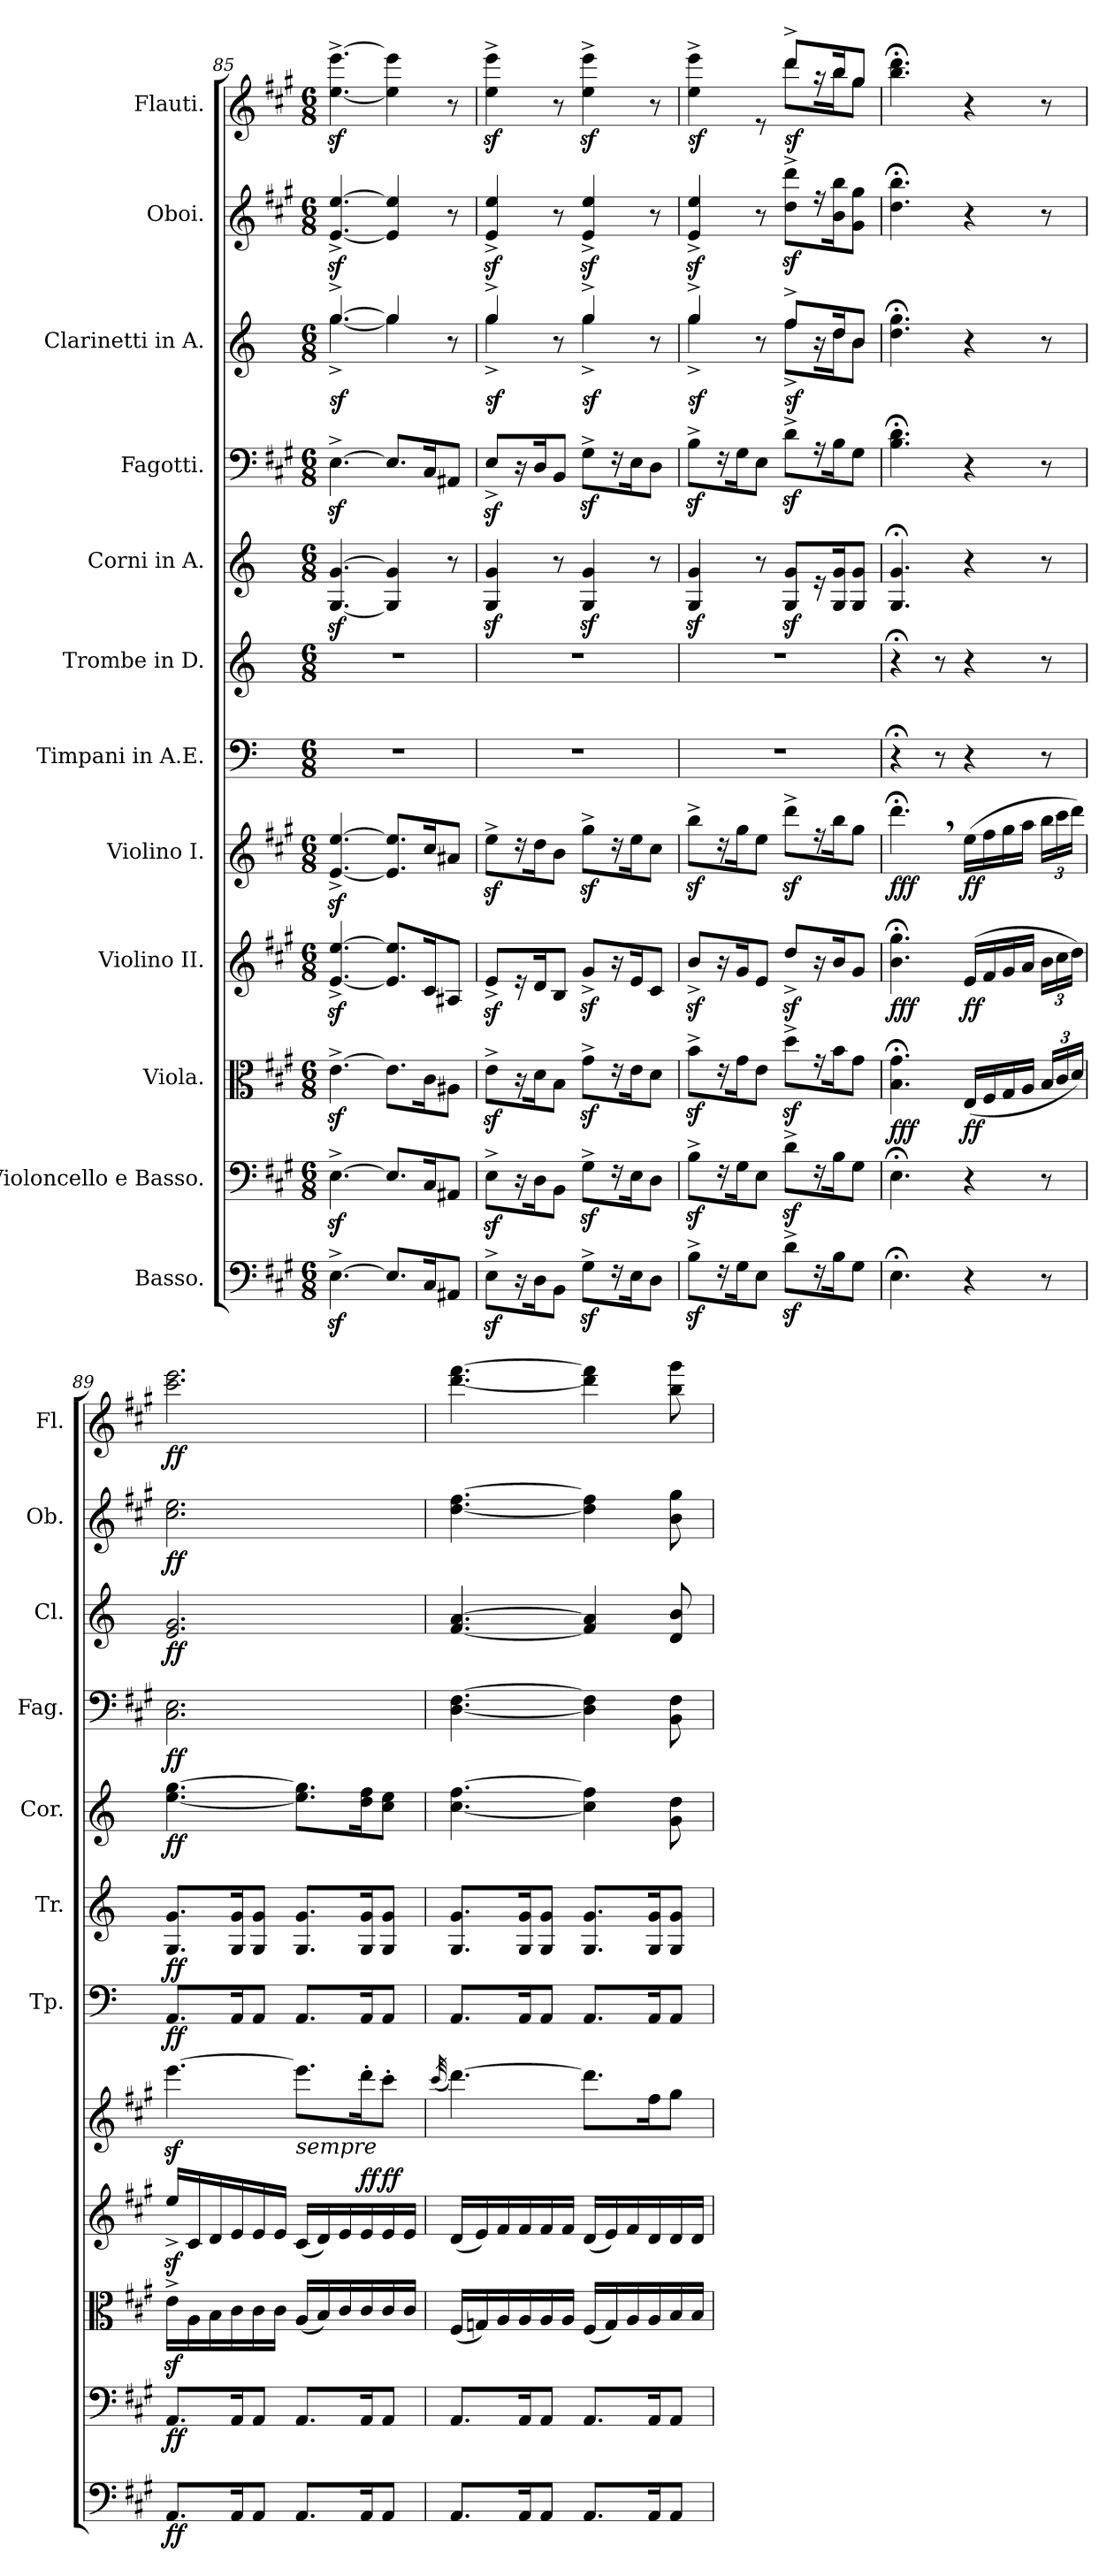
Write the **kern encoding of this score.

**kern	**dynam	**kern	**dynam	**kern	**dynam	**kern	**dynam	**kern	**dynam	**kern	**dynam	**kern	**dynam	**kern	**dynam	**kern	**dynam	**kern	**dynam	**kern	**dynam	**kern	**dynam
*part12	*part12	*part11	*part11	*part10	*part10	*part9	*part9	*part8	*part8	*part7	*part7	*part6	*part6	*part5	*part5	*part4	*part4	*part3	*part3	*part2	*part2	*part1	*part1
*staff12	*staff12	*staff11	*staff11	*staff10	*staff10	*staff9	*staff9	*staff8	*staff8	*staff7	*staff7	*staff6	*staff6	*staff5	*staff5	*staff4	*staff4	*staff3	*staff3	*staff2	*staff2	*staff1	*staff1
*I"Basso.	*	*I"Violoncello e Basso.	*	*I"Viola.	*	*I"Violino II.	*	*I"Violino I.	*	*I"Timpani in A.E.	*	*I"Trombe in D.	*	*I"Corni in A.	*	*I"Fagotti.	*	*I"Clarinetti in A.	*	*I"Oboi.	*	*I"Flauti.	*
*	*	*	*	*	*	*	*	*	*	*I'Tp.	*	*I'Tr.	*	*I'Cor.	*	*I'Fag.	*	*I'Cl.	*	*I'Ob.	*	*I'Fl.	*
*clefF4	*	*clefF4	*	*clefC3	*	*clefG2	*	*clefG2	*	*clefF4	*	*clefG2	*	*clefG2	*	*clefF4	*	*clefG2	*	*clefG2	*	*clefG2	*
*ITrd7c12	*	*	*	*	*	*	*	*	*	*	*	*ITrd-1c-2	*	*ITrd2c3	*	*	*	*ITrd2c3	*	*	*	*	*
*k[f#c#g#]	*	*k[f#c#g#]	*	*k[f#c#g#]	*	*k[f#c#g#]	*	*k[f#c#g#]	*	*k[]	*	*k[f#c#]	*	*k[f#c#g#]	*	*k[f#c#g#]	*	*k[f#c#g#]	*	*k[f#c#g#]	*	*k[f#c#g#]	*
*M6/8	*	*M6/8	*	*M6/8	*	*M6/8	*	*M6/8	*	*M6/8	*	*M6/8	*	*M6/8	*	*M6/8	*	*M6/8	*	*M6/8	*	*M6/8	*
=85	=85	=85	=85	=85	=85	=85	=85	=85	=85	=85	=85	=85	=85	=85	=85	=85	=85	=85	=85	=85	=85	=85	=85
*	*	*	*	*	*	*	*	*	*	*	*	*	*	*	*	*	*	*^	*	*	*	*	*
!	!	!	!	!	!	!	!	!	!	!	!	!	!	!	!	!	!	!	!	!LO:DY:b	!	!	!	!
[4.EEz<^\	.	[4.Ez<^\	.	[4.ez<^\	.	[4.e/z<^ [4.ee/z<^	.	[4.e/z<^ [4.ee/z<^	.	2.r	.	2.r	.	[4.E/z< [4.e/z<	.	[4.Ez<^\	.	[4.ee^/	[4.ee^\	sf	[4.e/z<^ [4.ee/z<^	.	[4.ee\z<^ [4.eee\z<^	.
8.EE/L]	.	8.E/L]	.	8.e\L]	.	8.e/] 8.ee/]L	.	8.e/] 8.ee/]L	.	.	.	.	.	4E/] 4e/]	.	8.E/L]	.	4ee/]	4ee\]	.	4e/] 4ee/]	.	4ee\] 4eee\]	.
16CC#/K	.	16C#/K	.	16c#\K	.	16c#/K	.	16cc#/K	.	.	.	.	.	.	.	16C#/K	.	.	.	.	.	.	.	.
8AAA#X/J	.	8AA#X/J	.	8A#X\J	.	8A#X/J	.	8a#X/J	.	.	.	.	.	8r	.	8AA#X/J	.	8r	8ryy	.	8r	.	8r	.
=86	=86	=86	=86	=86	=86	=86	=86	=86	=86	=86	=86	=86	=86	=86	=86	=86	=86	=86	=86	=86	=86	=86	=86	=86
!	!	!	!	!	!	!	!	!	!	!	!	!	!	!	!	!	!	!	!	!LO:DY:b	!	!	!	!
8EEz<^\L	.	8Ez<^\L	.	8ez<^\L	.	8ez<^/L	.	8eez<^\L	.	2.r	.	2.r	.	4E/z< 4e/z<	.	8Ez<^/L	.	4ee^/	4ee^\	sf	4e/z<^ 4ee/z<^	.	4ee\z<^ 4eee\z<^	.
16r	.	16r	.	16r	.	16r	.	16r	.	.	.	.	.	.	.	16r	.	.	.	.	.	.	.	.
16DD\K	.	16D\K	.	16d\K	.	16d/K	.	16dd\K	.	.	.	.	.	.	.	16D/K	.	.	.	.	.	.	.	.
8BBB\J	.	8BB\J	.	8B\J	.	8B/J	.	8b\J	.	.	.	.	.	8r	.	8BB/J	.	8r	8ryy	.	8r	.	8r	.
!	!	!	!	!	!	!	!	!	!	!	!	!	!	!	!	!	!	!	!	!LO:DY:b	!	!	!	!
8GG#z<^\L	.	8G#z<^\L	.	8g#z<^\L	.	8g#z<^/L	.	8gg#z<^\L	.	.	.	.	.	4E/z< 4e/z<	.	8G#z<^\L	.	4ee^/	4ee^\	sf	4e/z<^ 4ee/z<^	.	4ee\z<^ 4eee\z<^	.
16r	.	16r	.	16r	.	16r	.	16rdd	.	.	.	.	.	.	.	16r	.	.	.	.	.	.	.	.
16EE\K	.	16E\K	.	16e\K	.	16e/K	.	16ee\K	.	.	.	.	.	.	.	16E\K	.	.	.	.	.	.	.	.
8DD\J	.	8D\J	.	8d\J	.	8c#/J	.	8cc#\J	.	.	.	.	.	8r	.	8D\J	.	8r	8ryy	.	8r	.	8r	.
=87	=87	=87	=87	=87	=87	=87	=87	=87	=87	=87	=87	=87	=87	=87	=87	=87	=87	=87	=87	=87	=87	=87	=87	=87
*	*	*	*	*	*	*	*	*	*	*	*	*	*	*	*	*	*	*	*	*	*	*	*^	*
!	!	!	!	!	!	!	!	!	!	!	!	!	!	!	!	!	!	!	!	!LO:DY:b	!	!	!	!	!LO:DY:b
8BBz<^\L	.	8Bz<^\L	.	8bz<^\L	.	8bz<^/L	.	8bbz<^\L	.	2.r	.	2.r	.	4E/z< 4e/z<	.	8Bz<^\L	.	4ee^/	4ee^\	sf	4e/z<^ 4ee/z<^	.	4ee\^ 4eee\^	4.ryy	sf
16rF	.	16rF	.	16re	.	16r	.	16rdd	.	.	.	.	.	.	.	16rF	.	.	.	.	.	.	.	.	.
16GG#\K	.	16G#\K	.	16g#\K	.	16g#/K	.	16gg#\K	.	.	.	.	.	.	.	16G#\K	.	.	.	.	.	.	.	.	.
8EE\J	.	8E\J	.	8e\J	.	8e/J	.	8ee\J	.	.	.	.	.	8r	.	8E\J	.	8r	8ryy	.	8r	.	8re	.	.
!	!	!	!	!	!	!	!	!	!	!	!	!	!	!	!	!	!	!	!	!LO:DY:b	!	!	!	!	!LO:DY:b
8Dz<^\L	.	8dz<^\L	.	8ddz<^\L	.	8ddz<^/L	.	8dddz<^\L	.	.	.	.	.	8E/z< 8e/z<L	.	8dz<^\L	.	8dd^/L	8dd^\L	sf	8dd\z<^ 8ddd\z<^L	.	8ddd^/L	8ddd\L	sf
16rF	.	16rF	.	16rg	.	16r	.	16rff	.	.	.	.	.	16r	.	16rA	.	16r	16rffyy	.	16r	.	16raa	16reeeyy	.
16BB\K	.	16B\K	.	16b\K	.	16b/K	.	16bb\K	.	.	.	.	.	16E/ 16e/K	.	16B\K	.	16b/K	16b\K	.	16b\ 16bb\K	.	16bb/K	16bb\K	.
8GG#\J	.	8G#\J	.	8g#\J	.	8g#/J	.	8gg#\J	.	.	.	.	.	8E/ 8e/J	.	8G#\J	.	8g#/J	8g#\J	.	8g#\ 8gg#\J	.	8gg#/J	8gg#\J	.
*	*	*	*	*	*	*	*	*	*	*	*	*	*	*	*	*	*	*v	*v	*	*	*	*v	*v	*
=88	=88	=88	=88	=88	=88	=88	=88	=88	=88	=88	=88	=88	=88	=88	=88	=88	=88	=88	=88	=88	=88	=88	=88
*	*	*	*	*	*	*	*	*	*	*	*	*	*	*	*	*	*	*	*	*	*	*MM50	*
*	*	*	*	*	*	*	*	*	*	*	*	*	*	*	*	*	*	*^	*	*	*	*^	*
!	!	!	!	!	!LO:DY:b	!	!LO:DY:b	!	!LO:DY:b	!	!	!	!	!	!	!	!	!	!	!	!	!	!	!	!
*	*	*	*	*	*	*	*	*	*	*	*	*	*	*	*	*	*	*v	*v	*	*	*	*v	*v	*
4.EE;<\	.	4.E;<\	.	4.B\;< 4.g#\;<	fff	4.b\;< 4.gg#\;<	fff	4.ddd;<,\	fff	4r;<	.	4r;<	.	4.E/;< 4.e/;<	.	4.B\;< 4.d\;<	.	4.b\;< 4.ee\;<	.	4.dd\;< 4.bb\;<	.	4.bb\;< 4.ddd\;<	.
.	.	.	.	.	.	.	.	.	.	8r	.	8r	.	.	.	.	.	.	.	.	.	.	.
*	*	*	*	*	*	*	*	*	*	*	*	*	*	*	*	*	*	*	*	*	*	*MM130	*
!	!	!	!	!	!LO:DY:b	!	!LO:DY:b	!	!LO:DY:b	!	!	!	!	!	!	!	!	!	!	!	!	!	!
4r	.	4r	.	(<16E/LL	ff	(>16e/LL	ff	(>16ee\LL	ff	4r	.	4r	.	4r	.	4r	.	4r	.	4r	.	4r	.
.	.	.	.	16F#/	.	16f#/	.	16ff#\	.	.	.	.	.	.	.	.	.	.	.	.	.	.	.
.	.	.	.	16G#/	.	16g#/	.	16gg#\	.	.	.	.	.	.	.	.	.	.	.	.	.	.	.
.	.	.	.	16A/JJ	.	16a/JJ	.	16aa\JJ	.	.	.	.	.	.	.	.	.	.	.	.	.	.	.
*	*	*	*	*Xbrackettup	*	*Xbrackettup	*	*Xbrackettup	*	*	*	*	*	*	*	*	*	*	*	*	*	*	*
8r	.	8r	.	24B/LL	.	24b\LL	.	24bb\LL	.	8r	.	8r	.	8r	.	8r	.	8r	.	8r	.	8r	.
.	.	.	.	24c#/	.	24cc#\	.	24ccc#\	.	.	.	.	.	.	.	.	.	.	.	.	.	.	.
.	.	.	.	24d/JJ)	.	24dd\JJ)	.	24ddd\JJ)	.	.	.	.	.	.	.	.	.	.	.	.	.	.	.
=89	=89	=89	=89	=89	=89	=89	=89	=89	=89	=89	=89	=89	=89	=89	=89	=89	=89	=89	=89	=89	=89	=89	=89
!	!LO:DY:b	!	!LO:DY:b	!	!	!	!	!	!	!	!LO:DY:b	!	!LO:DY:b	!	!LO:DY:b	!	!LO:DY:b	!	!LO:DY:b	!	!LO:DY:b	!	!LO:DY:b
8.AAA/L	ff	8.AA/L	ff	16ez<^\LL	.	16eez<^/LL	.	[4.eeez<\	.	8.AA/L	ff	8.A/ 8.a/L	ff	[4.cc#\ [4.ee\	ff	2.C#\ 2.E\	ff	2.c#/ 2.e/	ff	2.cc#\ 2.ee\	ff	2.ccc#\ 2.eee\	ff
.	.	.	.	16A\	.	16c#/	.	.	.	.	.	.	.	.	.	.	.	.	.	.	.	.	.
.	.	.	.	16B\	.	16d/	.	.	.	.	.	.	.	.	.	.	.	.	.	.	.	.	.
16AAA/K	.	16AA/K	.	16c#\	.	16e/	.	.	.	16AA/K	.	16A/ 16a/K	.	.	.	.	.	.	.	.	.	.	.
8AAA/J	.	8AA/J	.	16c#\	.	16e/	.	.	.	8AA/J	.	8A/ 8a/J	.	.	.	.	.	.	.	.	.	.	.
.	.	.	.	16c#\JJ	.	16e/JJ	.	.	.	.	.	.	.	.	.	.	.	.	.	.	.	.	.
!	!	!	!	!	!	!	!	!LO:TX:b:i:t=sempre	!	!	!	!	!	!	!	!	!	!	!	!	!	!	!
8.AAA/L	.	8.AA/L	.	(<16A/LL	.	(<16c#/LL	.	8.eee\L]	.	8.AA/L	.	8.A/ 8.a/L	.	8.cc#\] 8.ee\]L	.	.	.	.	.	.	.	.	.
.	.	.	.	16B/)	.	16d/)	.	.	.	.	.	.	.	.	.	.	.	.	.	.	.	.	.
.	.	.	.	16c#/	.	16e/	.	.	.	.	.	.	.	.	.	.	.	.	.	.	.	.	.
!	!	!	!	!	!	!	!	!	!LO:DY:b	!	!	!	!	!	!	!	!	!	!	!	!	!	!
16AAA/K	.	16AA/K	.	16c#/	.	16e/	.	16ddd'\K	ff	16AA/K	.	16A/ 16a/K	.	16b\ 16dd\K	.	.	.	.	.	.	.	.	.
!	!	!	!	!	!	!	!	!	!LO:DY:b	!	!	!	!	!	!	!	!	!	!	!	!	!	!
8AAA/J	.	8AA/J	.	16c#/	.	16e/	.	8ccc#'\J	ff	8AA/J	.	8A/ 8a/J	.	8a\ 8cc#\J	.	.	.	.	.	.	.	.	.
.	.	.	.	16c#/JJ	.	16e/JJ	.	.	.	.	.	.	.	.	.	.	.	.	.	.	.	.	.
=90	=90	=90	=90	=90	=90	=90	=90	=90	=90	=90	=90	=90	=90	=90	=90	=90	=90	=90	=90	=90	=90	=90	=90
.	.	.	.	.	.	.	.	(<32qccc#/	.	.	.	.	.	.	.	.	.	.	.	.	.	.	.
8.AAA/L	.	8.AA/L	.	(<16F#/LL	.	(<16d/LL	.	[4.ddd\)	.	8.AA/L	.	8.A/ 8.a/L	.	[4.a\ [4.dd\	.	[4.D\ [4.F#\	.	[4.d/ [4.f#/	.	[4.dd\ [4.ff#\	.	[4.ddd\ [4.fff#\	.
.	.	.	.	16Gn/)	.	16e/)	.	.	.	.	.	.	.	.	.	.	.	.	.	.	.	.	.
.	.	.	.	16A/	.	16f#/	.	.	.	.	.	.	.	.	.	.	.	.	.	.	.	.	.
16AAA/K	.	16AA/K	.	16A/	.	16f#/	.	.	.	16AA/K	.	16A/ 16a/K	.	.	.	.	.	.	.	.	.	.	.
8AAA/J	.	8AA/J	.	16A/	.	16f#/	.	.	.	8AA/J	.	8A/ 8a/J	.	.	.	.	.	.	.	.	.	.	.
.	.	.	.	16A/JJ	.	16f#/JJ	.	.	.	.	.	.	.	.	.	.	.	.	.	.	.	.	.
8.AAA/L	.	8.AA/L	.	(<16F#/LL	.	(<16d/LL	.	8.ddd\L]	.	8.AA/L	.	8.A/ 8.a/L	.	4a\] 4dd\]	.	4D\] 4F#\]	.	4d/] 4f#/]	.	4dd\] 4ff#\]	.	4ddd\] 4fff#\]	.
.	.	.	.	16G/)	.	16e/)	.	.	.	.	.	.	.	.	.	.	.	.	.	.	.	.	.
.	.	.	.	16A/	.	16f#/	.	.	.	.	.	.	.	.	.	.	.	.	.	.	.	.	.
16AAA/K	.	16AA/K	.	16A/	.	16d/	.	16ff#\K	.	16AA/K	.	16A/ 16a/K	.	.	.	.	.	.	.	.	.	.	.
8AAA/J	.	8AA/J	.	16B/	.	16d/	.	8gg#\J	.	8AA/J	.	8A/ 8a/J	.	8e\ 8b\	.	8BB\ 8F#\	.	8B/ 8g#/	.	8b\ 8gg#\	.	8bb\ 8ggg#\	.
.	.	.	.	16B/JJ	.	16d/JJ	.	.	.	.	.	.	.	.	.	.	.	.	.	.	.	.	.
=	=	=	=	=	=	=	=	=	=	=	=	=	=	=	=	=	=	=	=	=	=	=	=
*-	*-	*-	*-	*-	*-	*-	*-	*-	*-	*-	*-	*-	*-	*-	*-	*-	*-	*-	*-	*-	*-	*-	*-
